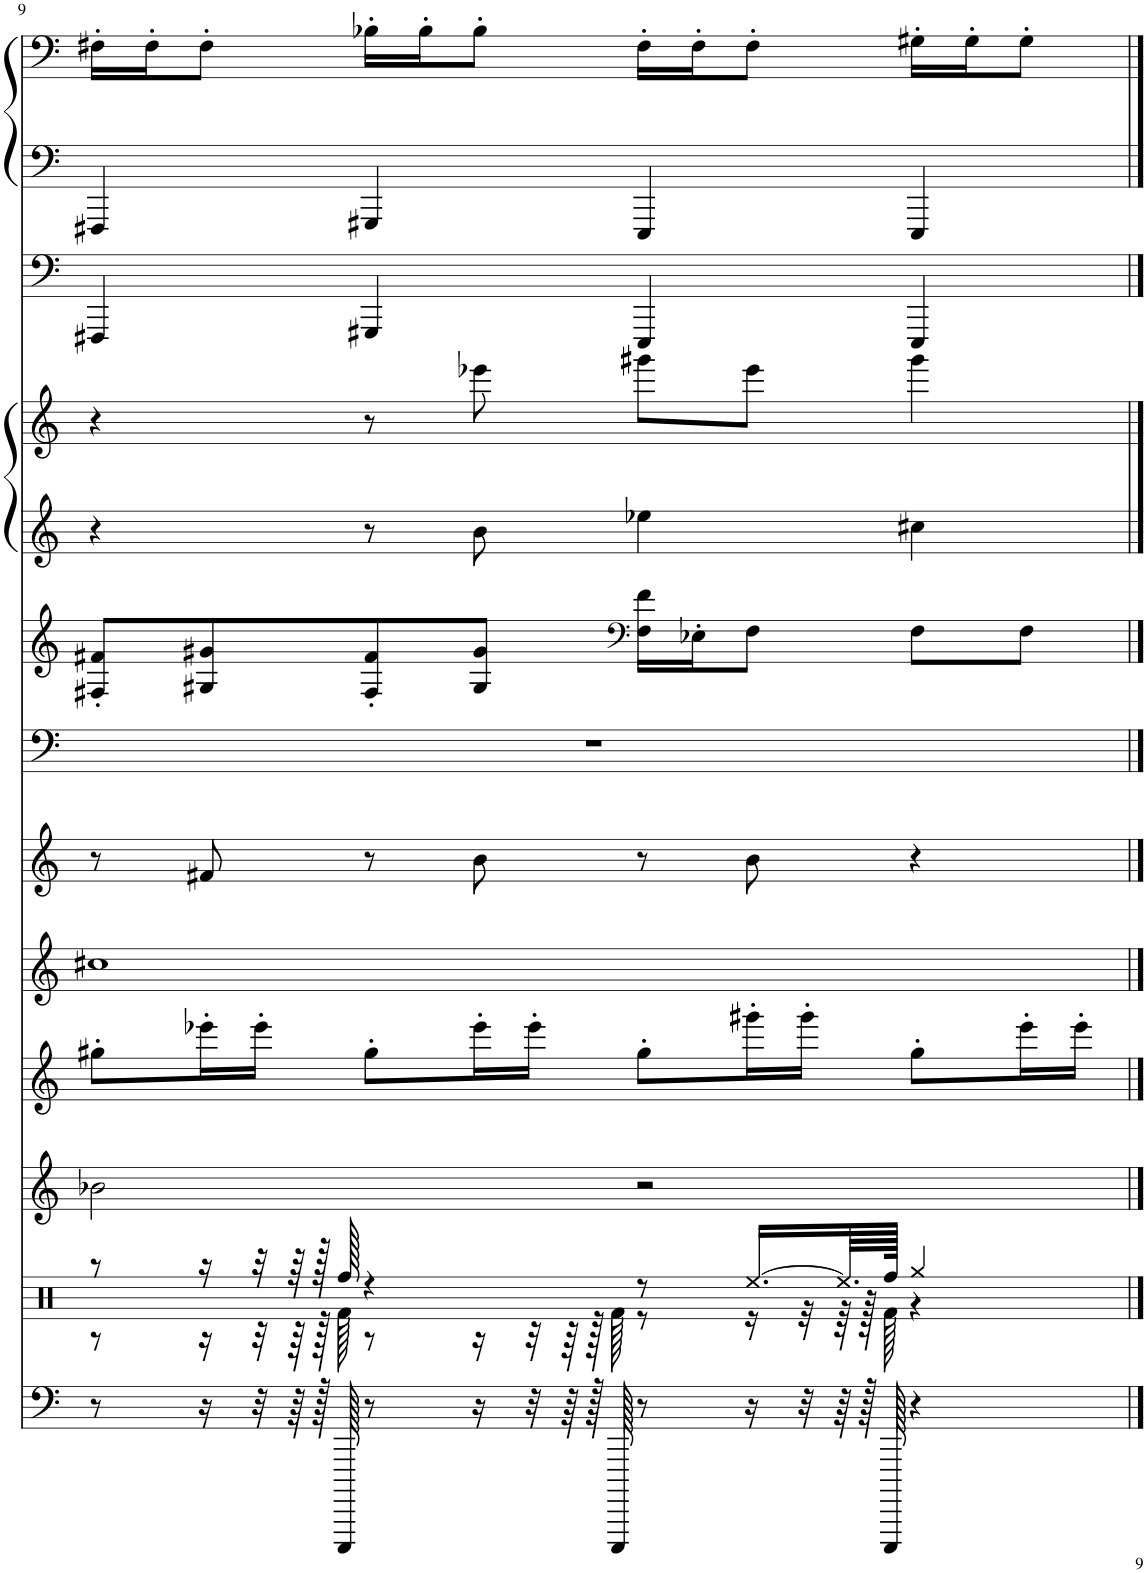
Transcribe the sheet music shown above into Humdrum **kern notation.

**kern	**kern	**kern	**kern	**kern	**kern	**kern	**kern	**kern	**kern	**kern	**kern	**kern
*part11	*part10	*part9	*part8	*part7	*part6	*part5	*part4	*part3	*part3	*part2	*part1	*part1
*staff13	*staff12	*staff11	*staff10	*staff9	*staff8	*staff7	*staff6	*staff5	*staff4	*staff3	*staff2	*staff1
*I"Synth Drum	*I"Percussion	*I"Choir Aahs	*I"Bass Lead	*I"Ocarina	*I"Square Wave	*I"Synth Bass 1	*I"Tenor Sax	*I"Saw Wave	*	*I"Fingered Bass	*I"Saw Wave, The Way I Are	*
*	*	*I'Ch	*	*I'Oc	*	*	*I'T Sax	*	*	*	*	*
!!LO:PB:g=z
*clefF4	*clefX	*clefG2	*clefG2	*clefG2	*clefG2	*clefF4	*clefG2	*clefG2	*clefG2	*clefF4	*clefF4	*clefF4
*	*	*	*	*	*	*	*Trd8c14	*	*	*	*	*
*k[]	*k[]	*k[]	*k[]	*k[]	*k[]	*k[]	*k[]	*k[]	*k[]	*k[]	*k[]	*k[]
*M4/4	*M4/4	*M4/4	*M4/4	*M4/4	*M4/4	*M4/4	*M4/4	*M4/4	*M4/4	*M4/4	*M4/4	*M4/4
=9	=9	=9	=9	=9	=9	=9	=9	=9	=9	=9	=9	=9
*	*^	*	*	*	*	*	*	*	*	*	*	*
8r	8r	8r	2b-X\	8gg#X'\L	1cc#X	8r	1r	8F#X/' 8f#X/'L	4r	4r	4FFF#X/	4FFF#X/	16F#X'\LL
.	.	.	.	.	.	.	.	.	.	.	.	.	16F#'\J
16r	16r	16r	.	16eee-X'\L	.	8f#X/	.	8G#X/ 8g#X/	.	.	.	.	8F#'\J
32r	32r	32r	.	16eee-'\JJ	.	.	.	.	.	.	.	.	.
64r	64r	64r	.	.	.	.	.	.	.	.	.	.	.
128r	128r	128r	.	.	.	.	.	.	.	.	.	.	.
128EEEEE/	128Rff/	128Rf\	.	.	.	.	.	.	.	.	.	.	.
8r	4r	8r	.	8gg#'\L	.	8r	.	8F#/' 8f#/'	8r	8r	4GGG#X/	4GGG#X/	16B-X'\LL
.	.	.	.	.	.	.	.	.	.	.	.	.	16B-'\J
16r	.	16r	.	16eee-'\L	.	8b\	.	8G#/ 8g#/J	8b\	8eee-X\	.	.	8B-'\J
32r	.	32r	.	16eee-'\JJ	.	.	.	.	.	.	.	.	.
64r	.	64r	.	.	.	.	.	.	.	.	.	.	.
128r	.	128r	.	.	.	.	.	.	.	.	.	.	.
128EEEEE/	.	128Rf\	.	.	.	.	.	.	.	.	.	.	.
*	*	*	*	*	*	*	*	*clefF4	*	*	*	*	*
8r	8r	8r	2r	8gg#'\L	.	8r	.	16F#\ 16f#\LL	4ee-X\	8ggg#X\L	4EEE/	4EEE/	16F#'\LL
.	.	.	.	.	.	.	.	16E-X'\J	.	.	.	.	16F#'\J
16r	[16.Ree/LL	16r	.	16ggg#X'\L	.	8b\	.	8F#\J	.	8eee-\J	.	.	8F#'\J
32r	.	32r	.	16ggg#'\JJ	.	.	.	.	.	.	.	.	.
64r	64.Ree/LL]	64r	.	.	.	.	.	.	.	.	.	.	.
128r	.	128r	.	.	.	.	.	.	.	.	.	.	.
128EEEEE/	128Rff/JJJJk	128Rf\	.	.	.	.	.	.	.	.	.	.	.
4r	4Rgg/	4r	.	8gg#'\L	.	4r	.	8F#\L	4cc#X\	4ggg#\	4EEE/	4EEE/	16G#X'\LL
.	.	.	.	.	.	.	.	.	.	.	.	.	16G#'\J
.	.	.	.	16eee-'\L	.	.	.	8F#\J	.	.	.	.	8G#'\J
.	.	.	.	16eee-'\JJ	.	.	.	.	.	.	.	.	.
*	*v	*v	*	*	*	*	*	*	*	*	*	*	*
==	==	==	==	==	==	==	==	==	==	==	==	==
*-	*-	*-	*-	*-	*-	*-	*-	*-	*-	*-	*-	*-
